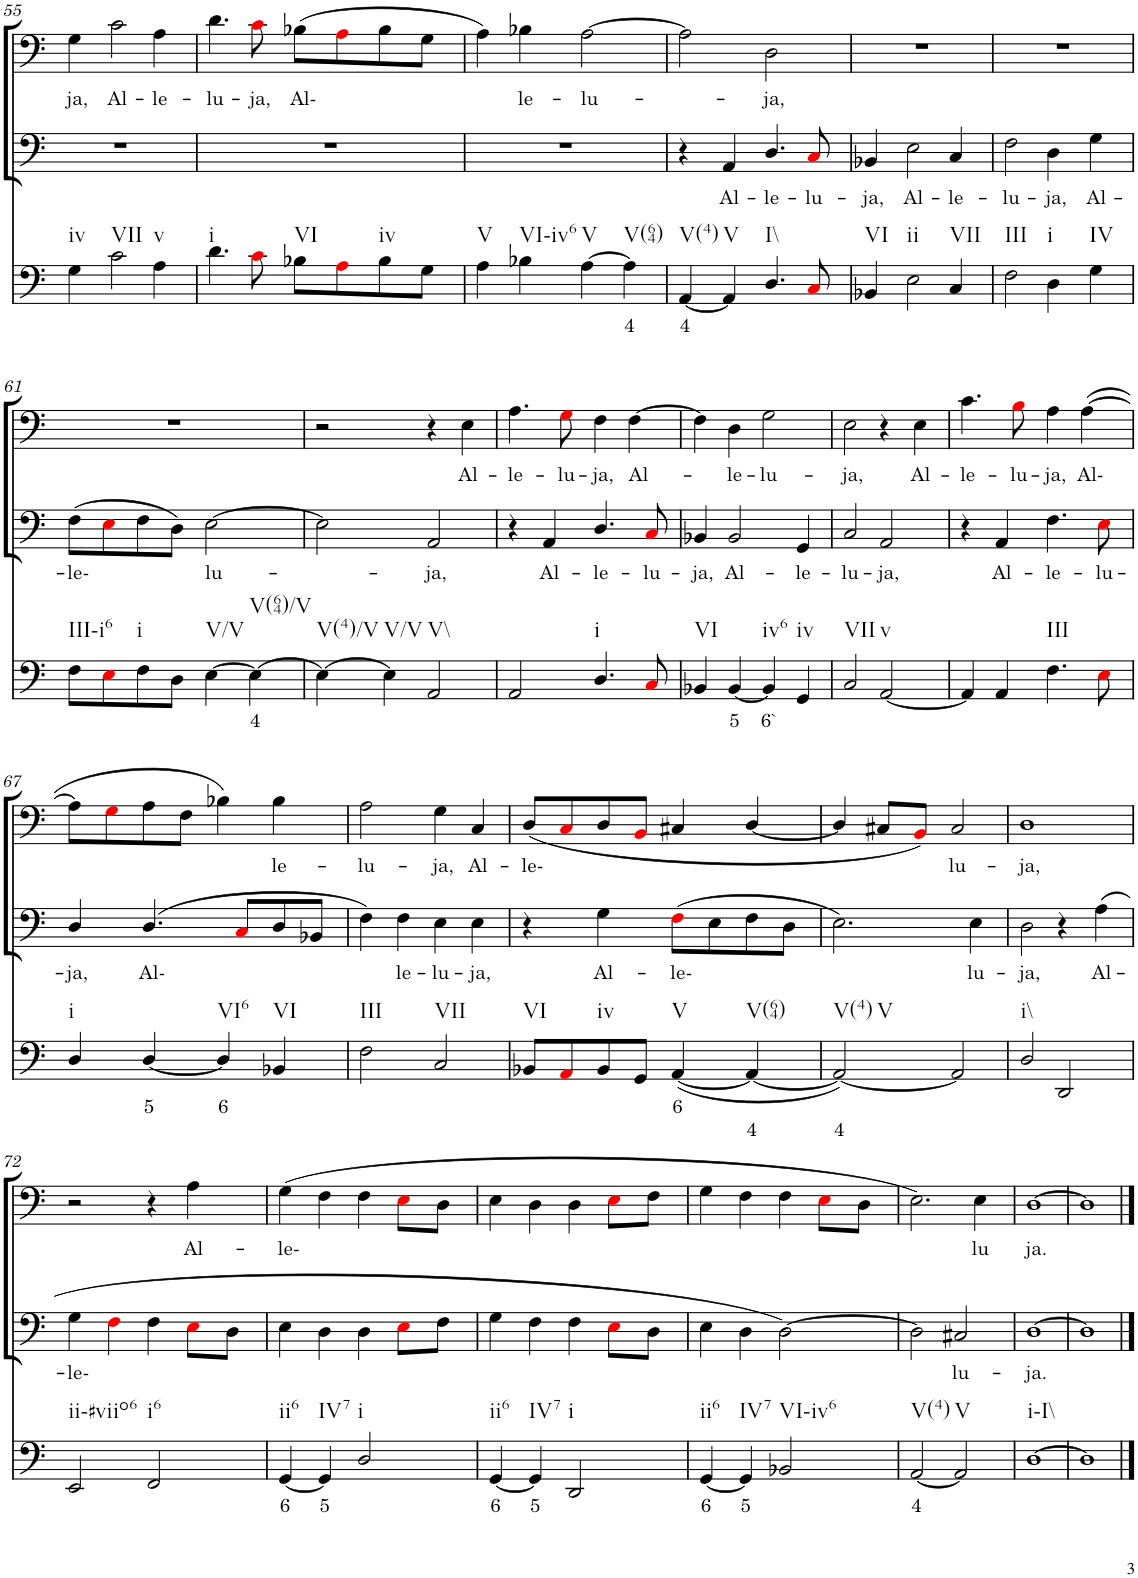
**kern	**text	**text	**kern	**text	**kern	**text
*part3	*part3	*part3	*part2	*part2	*part1	*part1
*staff3	*staff3	*staff3	*staff2	*staff2	*staff1	*staff1
*I"Continuo	*	*	*I"Bass II	*	*I"Bass I	*
!!LO:PB:g=z
*clefF4	*	*	*clefF4	*	*clefF4	*
*k[]	*	*	*k[]	*	*k[]	*
*M4/4	*	*	*M4/4	*	*M4/4	*
=55	=55	=55	=55	=55	=55	=55
!LO:TX:b:t=iv	!	!	!	!	!	!
!	!	!	!	!	!	!LO:LY:b
4G\	.	.	1r	.	4G\	ja,
!LO:TX:b:t=VII	!	!	!	!	!	!
!	!	!	!	!	!	!LO:LY:b
2c\	.	.	.	.	2c\	Al-
!LO:TX:b:t=v	!	!	!	!	!	!
!	!	!	!	!	!	!LO:LY:b
4A\	.	.	.	.	4A\	le-
=56	=56	=56	=56	=56	=56	=56
!LO:TX:b:t=i	!	!	!	!	!	!
!	!	!	!	!	!	!LO:LY:b
4.d\	.	.	1r	.	4.d\	lu-
!	!	!	!	!	!	!LO:LY:b
8ci\	.	.	.	.	8ci\	ja,
!LO:TX:b:t=VI	!	!	!	!	!	!
!	!	!	!	!	!	!LO:LY:b
8B-X\L	.	.	.	.	(8B-X\L	Al-
8Ai\	.	.	.	.	8Ai\	.
!LO:TX:b:t=iv	!	!	!	!	!	!
8B-\	.	.	.	.	8B-\	.
8G\J	.	.	.	.	8G\J	.
=57	=57	=57	=57	=57	=57	=57
!LO:TX:b:t=V	!	!	!	!	!	!
4A\	.	.	1r	.	4A\)	.
!LO:TX:b:t=VI-iv6	!	!	!	!	!	!
!	!	!	!	!	!	!LO:LY:b
4B-X\	.	.	.	.	4B-X\	le-
!LO:TX:b:t=V	!	!	!	!	!	!
!	!	!	!	!	!	!LO:LY:b
[4A\	.	.	.	.	[2A\	lu-
!LO:TX:b:t=V(64)	!	!	!	!	!	!
!	!LO:LY:b	!	!	!	!	!
4A\]	4	.	.	.	.	.
=58	=58	=58	=58	=58	=58	=58
!LO:TX:b:t=V(4)	!	!	!	!	!	!
!	!LO:LY:b	!	!	!	!	!
[4AA/	4	.	4r	.	2A\]	.
!LO:TX:b:t=V	!	!	!	!	!	!
!	!	!	!	!LO:LY:b	!	!
4AA/]	.	.	4AA/	Al-	.	.
!LO:TX:b:t=I\\	!	!	!	!	!	!
!	!	!	!	!LO:LY:b	!	!LO:LY:b
4.D/	.	.	4.D/	le-	2D\	ja,
!	!	!	!	!LO:LY:b	!	!
8Ci/	.	.	8Ci/	lu-	.	.
=59	=59	=59	=59	=59	=59	=59
!LO:TX:b:t=VI	!	!	!	!	!	!
!	!	!	!	!LO:LY:b	!	!
4BB-X/	.	.	4BB-X/	ja,	1r	.
!LO:TX:b:t=ii	!	!	!	!	!	!
!	!	!	!	!LO:LY:b	!	!
2E\	.	.	2E\	Al-	.	.
!LO:TX:b:t=VII	!	!	!	!	!	!
!	!	!	!	!LO:LY:b	!	!
4C/	.	.	4C/	le-	.	.
=60	=60	=60	=60	=60	=60	=60
!LO:TX:b:t=III	!	!	!	!	!	!
!	!	!	!	!LO:LY:b	!	!
2F\	.	.	2F\	lu-	1r	.
!LO:TX:b:t=i	!	!	!	!	!	!
!	!	!	!	!LO:LY:b	!	!
4D\	.	.	4D\	ja,	.	.
!LO:TX:b:t=IV	!	!	!	!	!	!
!	!	!	!	!LO:LY:b	!	!
4G\	.	.	4G\	Al-	.	.
!!LO:LB:g=z
=61	=61	=61	=61	=61	=61	=61
!LO:TX:b:t=III-i6	!	!	!	!	!	!
!	!	!	!	!LO:LY:b	!	!
8F\L	.	.	(8F\L	le-	1r	.
8Ei\	.	.	8Ei\	.	.	.
!LO:TX:b:t=i	!	!	!	!	!	!
8F\	.	.	8F\	.	.	.
8D\J	.	.	8D\J)	.	.	.
!LO:TX:b:t=V/V	!	!	!	!	!	!
!	!	!	!	!LO:LY:b	!	!
[4E\	.	.	[2E\	lu-	.	.
!LO:TX:b:t=V(64)/V	!	!	!	!	!	!
!	!LO:LY:b	!	!	!	!	!
4E\_	4	.	.	.	.	.
=62	=62	=62	=62	=62	=62	=62
!LO:TX:b:t=V(4)/V	!	!	!	!	!	!
4E\_	.	.	2E\]	.	2r	.
!LO:TX:b:t=V/V	!	!	!	!	!	!
4E\]	.	.	.	.	.	.
!LO:TX:b:t=V\\	!	!	!	!	!	!
!	!	!	!	!LO:LY:b	!	!
2AA/	.	.	2AA/	ja,	4r	.
!	!	!	!	!	!	!LO:LY:b
.	.	.	.	.	4E\	Al-
=63	=63	=63	=63	=63	=63	=63
!	!	!	!	!	!	!LO:LY:b
2AA/	.	.	4r	.	4.A\	le-
!	!	!	!	!LO:LY:b	!	!
.	.	.	4AA/	Al-	.	.
!	!	!	!	!	!	!LO:LY:b
.	.	.	.	.	8Gi\	lu-
!LO:TX:b:t=i	!	!	!	!	!	!
!	!	!	!	!LO:LY:b	!	!LO:LY:b
4.D/	.	.	4.D/	le-	4F\	ja,
!	!	!	!	!	!	!LO:LY:b
.	.	.	.	.	[4F\	Al-
!	!	!	!	!LO:LY:b	!	!
8Ci/	.	.	8Ci/	lu-	.	.
=64	=64	=64	=64	=64	=64	=64
!LO:TX:b:t=VI	!	!	!	!	!	!
!	!	!	!	!LO:LY:b	!	!
4BB-X/	.	.	4BB-X/	ja,	4F\]	.
!	!LO:LY:b	!	!	!LO:LY:b	!	!LO:LY:b
[4BB-/	5	.	2BB-/	Al-	4D\	le-
!LO:TX:b:t=iv6	!	!	!	!	!	!
!	!LO:LY:b	!	!	!	!	!LO:LY:b
4BB-/]	6`	.	.	.	2G\	lu-
!LO:TX:b:t=iv	!	!	!	!	!	!
!	!	!	!	!LO:LY:b	!	!
4GG/	.	.	4GG/	le-	.	.
=65	=65	=65	=65	=65	=65	=65
!LO:TX:b:t=VII	!	!	!	!	!	!
!	!	!	!	!LO:LY:b	!	!LO:LY:b
2C/	.	.	2C/	lu-	2E\	ja,
!LO:TX:b:t=v	!	!	!	!	!	!
!	!	!	!	!LO:LY:b	!	!
[2AA/	.	.	2AA/	ja,	4r	.
!	!	!	!	!	!	!LO:LY:b
.	.	.	.	.	4E\	Al-
=66	=66	=66	=66	=66	=66	=66
!	!	!	!	!	!	!LO:LY:b
4AA/]	.	.	4r	.	4.c\	le-
!	!	!	!	!LO:LY:b	!	!
4AA/	.	.	4AA/	Al-	.	.
!	!	!	!	!	!	!LO:LY:b
.	.	.	.	.	8Bi\	lu-
!LO:TX:b:t=III	!	!	!	!	!	!
!	!	!	!	!LO:LY:b	!	!LO:LY:b
4.F\	.	.	4.F\	le-	4A\	ja,
!	!	!	!	!	!	!LO:LY:b
.	.	.	.	.	([4A\	Al-
!	!	!	!	!LO:LY:b	!	!
8Ei\	.	.	8Ei\	lu-	.	.
!!LO:LB:g=z
=67	=67	=67	=67	=67	=67	=67
!LO:TX:b:t=i	!	!	!	!	!	!
!	!	!	!	!LO:LY:b	!	!
4D/	.	.	4D/	ja,	8A\L]	.
.	.	.	.	.	8Gi\	.
!	!LO:LY:b	!	!	!LO:LY:b	!	!
[4D/	5	.	(4.D/	Al-	8A\	.
.	.	.	.	.	8F\J	.
!LO:TX:b:t=VI6	!	!	!	!	!	!
!	!LO:LY:b	!	!	!	!	!
4D/]	6	.	.	.	4B-X\)	.
.	.	.	8Ci/L	.	.	.
!LO:TX:b:t=VI	!	!	!	!	!	!
!	!	!	!	!	!	!LO:LY:b
4BB-X/	.	.	8D/	.	4B-\	le-
.	.	.	8BB-X/J	.	.	.
=68	=68	=68	=68	=68	=68	=68
!LO:TX:b:t=III	!	!	!	!	!	!
!	!	!	!	!	!	!LO:LY:b
2F\	.	.	4F\)	.	2A\	lu-
!	!	!	!	!LO:LY:b	!	!
.	.	.	4F\	le-	.	.
!LO:TX:b:t=VII	!	!	!	!	!	!
!	!	!	!	!LO:LY:b	!	!LO:LY:b
2C/	.	.	4E\	lu-	4G\	ja,
!	!	!	!	!LO:LY:b	!	!LO:LY:b
.	.	.	4E\	ja,	4C/	Al-
=69	=69	=69	=69	=69	=69	=69
!LO:TX:b:t=VI	!	!	!	!	!	!
!	!	!	!	!	!	!LO:LY:b
8BB-X/L	.	.	4r	.	(8D/L	le-
8AAi/	.	.	.	.	8Ci/	.
!LO:TX:b:t=iv	!	!	!	!	!	!
!	!	!	!	!LO:LY:b	!	!
8BB-/	.	.	4G\	Al-	8D/	.
8GG/J	.	.	.	.	8BBi/J	.
!LO:TX:b:t=V	!	!	!	!	!	!
!	!LO:LY:b	!	!	!LO:LY:b	!	!
([4AA/	6	.	(8Fi\L	le-	4C#X/	.
.	.	.	8E\	.	.	.
!LO:TX:b:t=V(64)	!	!	!	!	!	!
!	!	!LO:LY:b	!	!	!	!
4AA/_	.	4	8F\	.	[4D/	.
.	.	.	8D\J	.	.	.
=70	=70	=70	=70	=70	=70	=70
!LO:TX:b:t=V(4)	!	!	!	!	!	!
!LO:TX:b:t=V	!	!	!	!	!	!
!	!	!LO:LY:b	!	!	!	!
2AA/_)	.	4	2.E\)	.	4D/]	.
.	.	.	.	.	8C#X/L	.
.	.	.	.	.	8BBi/J)	.
!	!	!	!	!	!	!LO:LY:b
2AA/]	.	.	.	.	2C#/	lu-
!	!	!	!	!LO:LY:b	!	!
.	.	.	4E\	lu-	.	.
=71	=71	=71	=71	=71	=71	=71
!LO:TX:b:t=i\\	!	!	!	!	!	!
!	!	!	!	!LO:LY:b	!	!LO:LY:b
2D/	.	.	2D\	ja,	1D	ja,
2DD/	.	.	4r	.	.	.
!	!	!	!	!LO:LY:b	!	!
.	.	.	(4A\	Al-	.	.
!!LO:LB:g=z
=72	=72	=72	=72	=72	=72	=72
!LO:TX:b:t=ii-#viio6	!	!	!	!	!	!
!	!	!	!	!LO:LY:b	!	!
2EE/	.	.	4G\	le-	2r	.
.	.	.	4Fi\	.	.	.
!LO:TX:b:t=i6	!	!	!	!	!	!
2FF/	.	.	4F\	.	4r	.
!	!	!	!	!	!	!LO:LY:b
.	.	.	8Ei\L	.	4A\	Al-
.	.	.	8D\J	.	.	.
=73	=73	=73	=73	=73	=73	=73
!LO:TX:b:t=ii6	!	!	!	!	!	!
!	!LO:LY:b	!	!	!	!	!LO:LY:b
[4GG/	6	.	4E\	.	(4G\	le-
!LO:TX:b:t=IV7	!	!	!	!	!	!
!	!LO:LY:b	!	!	!	!	!
4GG/]	5	.	4D\	.	4F\	.
!LO:TX:b:t=i	!	!	!	!	!	!
2D/	.	.	4D\	.	4F\	.
.	.	.	8Ei\L	.	8Ei\L	.
.	.	.	8F\J	.	8D\J	.
=74	=74	=74	=74	=74	=74	=74
!LO:TX:b:t=ii6	!	!	!	!	!	!
!	!LO:LY:b	!	!	!	!	!
[4GG/	6	.	4G\	.	4E\	.
!LO:TX:b:t=IV7	!	!	!	!	!	!
!	!LO:LY:b	!	!	!	!	!
4GG/]	5	.	4F\	.	4D\	.
!LO:TX:b:t=i	!	!	!	!	!	!
2DD/	.	.	4F\	.	4D\	.
.	.	.	8Ei\L	.	8Ei\L	.
.	.	.	8D\J	.	8F\J	.
=75	=75	=75	=75	=75	=75	=75
!LO:TX:b:t=ii6	!	!	!	!	!	!
!	!LO:LY:b	!	!	!	!	!
[4GG/	6	.	4E\	.	4G\	.
!LO:TX:b:t=IV7	!	!	!	!	!	!
!	!LO:LY:b	!	!	!	!	!
4GG/]	5	.	4D\	.	4F\	.
!LO:TX:b:t=VI-iv6	!	!	!	!	!	!
2BB-X/	.	.	[2D\)	.	4F\	.
.	.	.	.	.	8Ei\L	.
.	.	.	.	.	8D\J	.
=76	=76	=76	=76	=76	=76	=76
!LO:TX:b:t=V(4)	!	!	!	!	!	!
!	!LO:LY:b	!	!	!	!	!
[2AA/	4	.	2D\]	.	2.E\)	.
!LO:TX:b:t=V	!	!	!	!	!	!
!	!	!	!	!LO:LY:b	!	!
2AA/]	.	.	2C#X/	lu-	.	.
!	!	!	!	!	!	!LO:LY:b
.	.	.	.	.	4E\	lu
=77	=77	=77	=77	=77	=77	=77
!LO:TX:b:t=i\\-I\\	!	!	!	!	!	!
!	!	!	!	!LO:LY:b	!	!LO:LY:b
[1D	.	.	[1D	ja.	[1D	ja.
=78	=78	=78	=78	=78	=78	=78
1D]	.	.	1D]	.	1D]	.
==	==	==	==	==	==	==
*-	*-	*-	*-	*-	*-	*-
